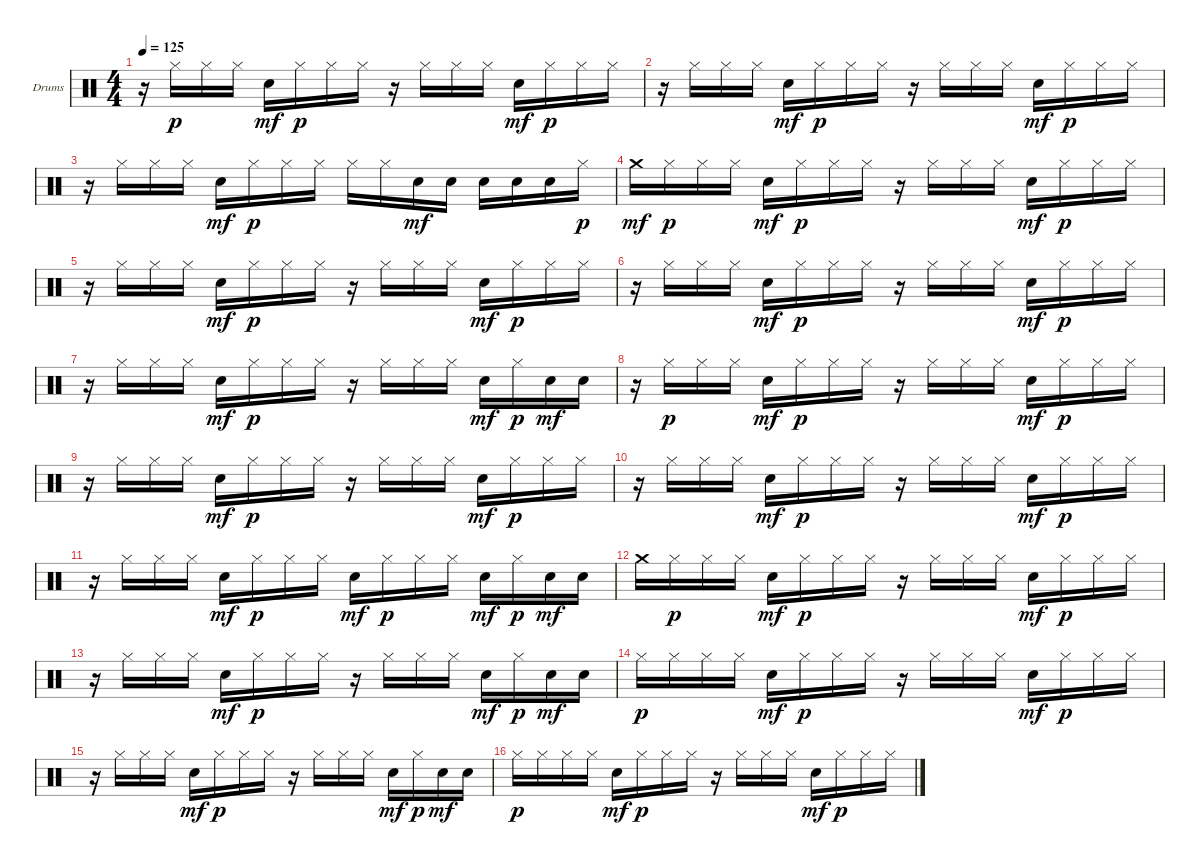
\defaultSystemsLayout 4
\bracketExtendMode groupsimilarinstruments
\firstSystemTrackNameOrientation horizontal
\otherSystemsTrackNameOrientation horizontal
\track ("Drumkit" "Drums") {instrument percussion}
\staff {score}
\articulation defaults
\ts (4 4)
\tempo 125
\clef neutral
\scale
0.333333
\ks c
r.16{dy p} "Hi-Hat (closed)".16 "Hi-Hat (closed)".16 "Hi-Hat (closed)".16 "Snare (hit) 2".16{dy mf} "Hi-Hat (closed)".16{dy p} "Hi-Hat (closed)".16 "Hi-Hat (closed)".16 r.16 "Hi-Hat (closed)".16 "Hi-Hat (closed)".16 "Hi-Hat (closed)".16 "Snare (hit) 2".16{dy mf} "Hi-Hat (closed)".16{dy p} "Hi-Hat (closed)".16 "Hi-Hat (closed)".16 |
\scale
0.333333 r.16 "Hi-Hat (closed)".16 "Hi-Hat (closed)".16 "Hi-Hat (closed)".16 "Snare (hit) 2".16{dy mf} "Hi-Hat (closed)".16{dy p} "Hi-Hat (closed)".16 "Hi-Hat (closed)".16 r.16 "Hi-Hat (closed)".16 "Hi-Hat (closed)".16 "Hi-Hat (closed)".16 "Snare (hit) 2".16{dy mf} "Hi-Hat (closed)".16{dy p} "Hi-Hat (closed)".16 "Hi-Hat (closed)".16 |
\scale
0.333333 r.16 "Hi-Hat (closed)".16 "Hi-Hat (closed)".16 "Hi-Hat (closed)".16 "Snare (hit) 2".16{dy mf} "Hi-Hat (closed)".16{dy p} "Hi-Hat (closed)".16 "Hi-Hat (closed)".16 "Hi-Hat (closed)".16 "Hi-Hat (closed)".16 "Snare (hit) 2".16{dy mf} "Snare (hit) 2".16 "Snare (hit) 2".16 "Snare (hit) 2".16 "Snare (hit) 2".16 "Hi-Hat (closed)".16{dy p} |
\scale
0.333333 "Crash medium (hit)".16{dy mf} "Hi-Hat (closed)".16{dy p} "Hi-Hat (closed)".16 "Hi-Hat (closed)".16 "Snare (hit) 2".16{dy mf} "Hi-Hat (closed)".16{dy p} "Hi-Hat (closed)".16 "Hi-Hat (closed)".16 r.16 "Hi-Hat (closed)".16 "Hi-Hat (closed)".16 "Hi-Hat (closed)".16 "Snare (hit) 2".16{dy mf} "Hi-Hat (closed)".16{dy p} "Hi-Hat (closed)".16 "Hi-Hat (closed)".16 |
\scale
0.333333 r.16 "Hi-Hat (closed)".16 "Hi-Hat (closed)".16 "Hi-Hat (closed)".16 "Snare (hit) 2".16{dy mf} "Hi-Hat (closed)".16{dy p} "Hi-Hat (closed)".16 "Hi-Hat (closed)".16 r.16 "Hi-Hat (closed)".16 "Hi-Hat (closed)".16 "Hi-Hat (closed)".16 "Snare (hit) 2".16{dy mf} "Hi-Hat (closed)".16{dy p} "Hi-Hat (closed)".16 "Hi-Hat (closed)".16 |
\scale
0.333333 r.16 "Hi-Hat (closed)".16 "Hi-Hat (closed)".16 "Hi-Hat (closed)".16 "Snare (hit) 2".16{dy mf} "Hi-Hat (closed)".16{dy p} "Hi-Hat (closed)".16 "Hi-Hat (closed)".16 r.16 "Hi-Hat (closed)".16 "Hi-Hat (closed)".16 "Hi-Hat (closed)".16 "Snare (hit) 2".16{dy mf} "Hi-Hat (closed)".16{dy p} "Hi-Hat (closed)".16 "Hi-Hat (closed)".16 |
\scale
0.333333 r.16 "Hi-Hat (closed)".16 "Hi-Hat (closed)".16 "Hi-Hat (closed)".16 "Snare (hit) 2".16{dy mf} "Hi-Hat (closed)".16{dy p} "Hi-Hat (closed)".16 "Hi-Hat (closed)".16 r.16 "Hi-Hat (closed)".16 "Hi-Hat (closed)".16 "Hi-Hat (closed)".16 "Snare (hit) 2".16{dy mf} "Hi-Hat (closed)".16{dy p} "Snare (hit) 2".16{dy mf} "Snare (hit) 2".16 |
\scale
0.333333 r.16 "Hi-Hat (closed)".16{dy p} "Hi-Hat (closed)".16 "Hi-Hat (closed)".16 "Snare (hit) 2".16{dy mf} "Hi-Hat (closed)".16{dy p} "Hi-Hat (closed)".16 "Hi-Hat (closed)".16 r.16 "Hi-Hat (closed)".16 "Hi-Hat (closed)".16 "Hi-Hat (closed)".16 "Snare (hit) 2".16{dy mf} "Hi-Hat (closed)".16{dy p} "Hi-Hat (closed)".16 "Hi-Hat (closed)".16 |
\scale
0.333333 r.16 "Hi-Hat (closed)".16 "Hi-Hat (closed)".16 "Hi-Hat (closed)".16 "Snare (hit) 2".16{dy mf} "Hi-Hat (closed)".16{dy p} "Hi-Hat (closed)".16 "Hi-Hat (closed)".16 r.16 "Hi-Hat (closed)".16 "Hi-Hat (closed)".16 "Hi-Hat (closed)".16 "Snare (hit) 2".16{dy mf} "Hi-Hat (closed)".16{dy p} "Hi-Hat (closed)".16 "Hi-Hat (closed)".16 |
\scale
0.333333 r.16 "Hi-Hat (closed)".16 "Hi-Hat (closed)".16 "Hi-Hat (closed)".16 "Snare (hit) 2".16{dy mf} "Hi-Hat (closed)".16{dy p} "Hi-Hat (closed)".16 "Hi-Hat (closed)".16 r.16 "Hi-Hat (closed)".16 "Hi-Hat (closed)".16 "Hi-Hat (closed)".16 "Snare (hit) 2".16{dy mf} "Hi-Hat (closed)".16{dy p} "Hi-Hat (closed)".16 "Hi-Hat (closed)".16 |
\scale
0.333333 r.16 "Hi-Hat (closed)".16 "Hi-Hat (closed)".16 "Hi-Hat (closed)".16 "Snare (hit) 2".16{dy mf} "Hi-Hat (closed)".16{dy p} "Hi-Hat (closed)".16 "Hi-Hat (closed)".16 "Snare (hit) 2".16{dy mf} "Hi-Hat (closed)".16{dy p} "Hi-Hat (closed)".16 "Hi-Hat (closed)".16 "Snare (hit) 2".16{dy mf} "Hi-Hat (closed)".16{dy p} "Snare (hit) 2".16{dy mf} "Snare (hit) 2".16 |
\scale
0.333333 "Crash medium (hit)".16 "Hi-Hat (closed)".16{dy p} "Hi-Hat (closed)".16 "Hi-Hat (closed)".16 "Snare (hit) 2".16{dy mf} "Hi-Hat (closed)".16{dy p} "Hi-Hat (closed)".16 "Hi-Hat (closed)".16 r.16 "Hi-Hat (closed)".16 "Hi-Hat (closed)".16 "Hi-Hat (closed)".16 "Snare (hit) 2".16{dy mf} "Hi-Hat (closed)".16{dy p} "Hi-Hat (closed)".16 "Hi-Hat (closed)".16 |
\scale
0.333333 r.16 "Hi-Hat (closed)".16 "Hi-Hat (closed)".16 "Hi-Hat (closed)".16 "Snare (hit) 2".16{dy mf} "Hi-Hat (closed)".16{dy p} "Hi-Hat (closed)".16 "Hi-Hat (closed)".16 r.16 "Hi-Hat (closed)".16 "Hi-Hat (closed)".16 "Hi-Hat (closed)".16 "Snare (hit) 2".16{dy mf} "Hi-Hat (closed)".16{dy p} "Snare (hit) 2".16{dy mf} "Snare (hit) 2".16 |
\scale
0.333333 "Hi-Hat (closed)".16{dy p} "Hi-Hat (closed)".16 "Hi-Hat (closed)".16 "Hi-Hat (closed)".16 "Snare (hit) 2".16{dy mf} "Hi-Hat (closed)".16{dy p} "Hi-Hat (closed)".16 "Hi-Hat (closed)".16 r.16 "Hi-Hat (closed)".16 "Hi-Hat (closed)".16 "Hi-Hat (closed)".16 "Snare (hit) 2".16{dy mf} "Hi-Hat (closed)".16{dy p} "Hi-Hat (closed)".16 "Hi-Hat (closed)".16 |
\scale
0.333333 r.16 "Hi-Hat (closed)".16 "Hi-Hat (closed)".16 "Hi-Hat (closed)".16 "Snare (hit) 2".16{dy mf} "Hi-Hat (closed)".16{dy p} "Hi-Hat (closed)".16 "Hi-Hat (closed)".16 r.16 "Hi-Hat (closed)".16 "Hi-Hat (closed)".16 "Hi-Hat (closed)".16 "Snare (hit) 2".16{dy mf} "Hi-Hat (closed)".16{dy p} "Snare (hit) 2".16{dy mf} "Snare (hit) 2".16 |
\scale
0.333333 "Hi-Hat (closed)".16{dy p} "Hi-Hat (closed)".16 "Hi-Hat (closed)".16 "Hi-Hat (closed)".16 "Snare (hit) 2".16{dy mf} "Hi-Hat (closed)".16{dy p} "Hi-Hat (closed)".16 "Hi-Hat (closed)".16 r.16 "Hi-Hat (closed)".16 "Hi-Hat (closed)".16 "Hi-Hat (closed)".16 "Snare (hit) 2".16{dy mf} "Hi-Hat (closed)".16{dy p} "Hi-Hat (closed)".16 "Hi-Hat (closed)".16
